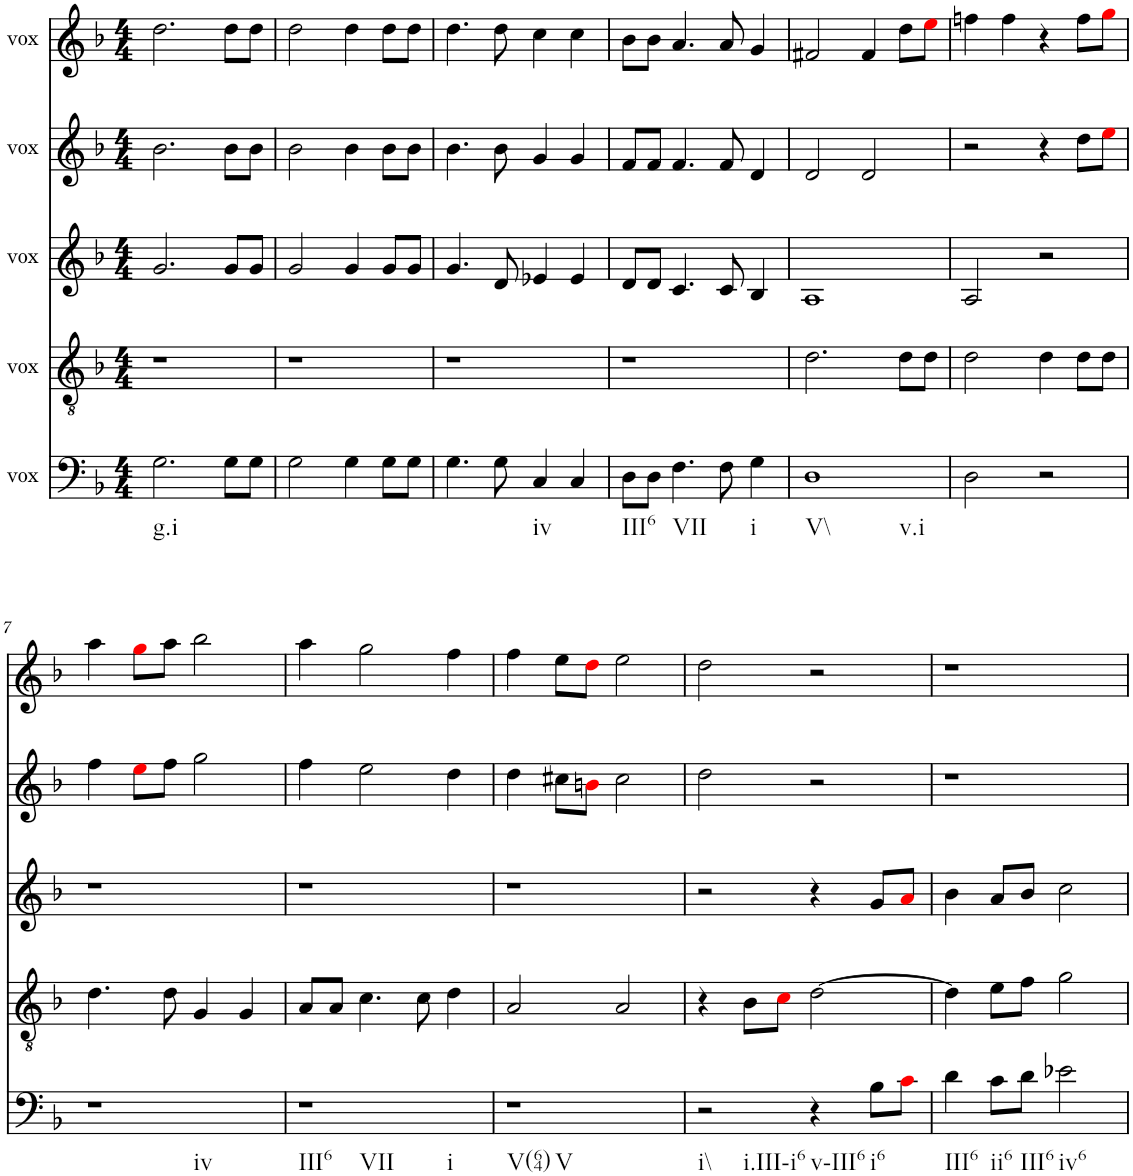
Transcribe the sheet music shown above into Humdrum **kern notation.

**kern	**kern	**kern	**kern	**kern
*part5	*part4	*part3	*part2	*part1
*staff5	*staff4	*staff3	*staff2	*staff1
*I"vox	*I"vox	*I"vox	*I"vox	*I"vox
*clefF4	*clefGv2	*clefG2	*clefG2	*clefG2
*k[b-]	*k[b-]	*k[b-]	*k[b-]	*k[b-]
*M4/4	*M4/4	*M4/4	*M4/4	*M4/4
=1	=1	=1	=1	=1
!LO:TX:b:t=g.i	!	!	!	!
2.G\	1r	2.g/	2.b-\	2.dd\
8G\L	.	8g/L	8b-\L	8dd\L
8G\J	.	8g/J	8b-\J	8dd\J
=2	=2	=2	=2	=2
2G\	1r	2g/	2b-\	2dd\
4G\	.	4g/	4b-\	4dd\
8G\L	.	8g/L	8b-\L	8dd\L
8G\J	.	8g/J	8b-\J	8dd\J
=3	=3	=3	=3	=3
4.G\	1r	4.g/	4.b-\	4.dd\
8G\	.	8d/	8b-\	8dd\
!LO:TX:b:t=iv	!	!	!	!
4C/	.	4e-X/	4g/	4cc\
4C/	.	4e-/	4g/	4cc\
=4	=4	=4	=4	=4
!LO:TX:b:t=III6	!	!	!	!
8D\L	1r	8d/L	8f/L	8b-\L
8D\J	.	8d/J	8f/J	8b-\J
!LO:TX:b:t=VII	!	!	!	!
4.F\	.	4.c/	4.f/	4.a/
8F\	.	8c/	8f/	8a/
!LO:TX:b:t=i	!	!	!	!
4G\	.	4B-/	4d/	4g/
=5	=5	=5	=5	=5
!LO:TX:b:t=V\\	!	!	!	!
!LO:TX:b:t=v.i	!	!	!	!
1D	2.d\	1A	2d/	2f#X/
.	.	.	2d/	4f#/
.	8d\L	.	.	8dd\L
.	8d\J	.	.	8eei\J
=6	=6	=6	=6	=6
2D\	2d\	2A/	2r	4ffn\
.	.	.	.	4ff\
2r	4d\	2r	4r	4r
.	8d\L	.	8dd\L	8ff\L
.	8d\J	.	8eei\J	8ggi\J
!!LO:LB:g=z
=7	=7	=7	=7	=7
!LO:TX:b:t=iv	!	!	!	!
1r	4.d\	1r	4ff\	4aa\
.	.	.	8eei\L	8ggi\L
.	8d\	.	8ff\J	8aa\J
.	4G/	.	2gg\	2bb-\
.	4G/	.	.	.
=8	=8	=8	=8	=8
!LO:TX:b:t=III6	!	!	!	!
!LO:TX:b:t=VII	!	!	!	!
!LO:TX:b:t=i	!	!	!	!
1r	8A/L	1r	4ff\	4aa\
.	8A/J	.	.	.
.	4.c\	.	2ee\	2gg\
.	8c\	.	.	.
.	4d\	.	4dd\	4ff\
=9	=9	=9	=9	=9
!LO:TX:b:t=V(64)	!	!	!	!
!LO:TX:b:t=V	!	!	!	!
1r	2A/	1r	4dd\	4ff\
.	.	.	8cc#X\L	8ee\L
.	.	.	8bni\J	8ddi\J
.	2A/	.	2cc#\	2ee\
=10	=10	=10	=10	=10
!LO:TX:b:t=i\\	!	!	!	!
!LO:TX:b:t=i.III-i6	!	!	!	!
2r	4r	2r	2dd\	2dd\
.	8B-\L	.	.	.
.	8ci\J	.	.	.
!LO:TX:b:t=v-III6	!	!	!	!
4r	[2d\	4r	2r	2r
!LO:TX:b:t=i6	!	!	!	!
8B-\L	.	8g/L	.	.
8ci\J	.	8ai/J	.	.
=11	=11	=11	=11	=11
!LO:TX:b:t=III6	!	!	!	!
4d\	4d\]	4b-\	1r	1r
!LO:TX:b:t=ii6	!	!	!	!
8c\L	8e\L	8a/L	.	.
!LO:TX:b:t=III6	!	!	!	!
8d\J	8f\J	8b-/J	.	.
!LO:TX:b:t=iv6	!	!	!	!
2e-X\	2g\	2cc\	.	.
=	=	=	=	=
*-	*-	*-	*-	*-
